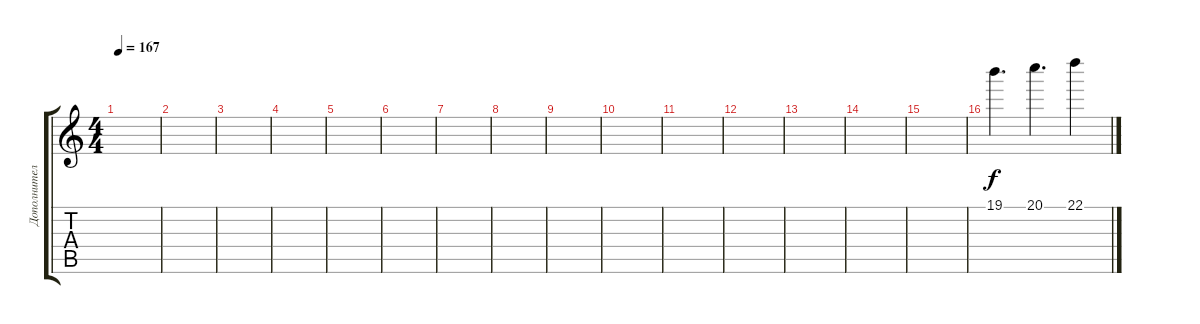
\track ("Дополнительное соло" "Дополнител") {instrument distortionguitar}
\staff {score tabs}
\tuning (E4 B3 G3 D3 A2 E2) {hide}
\ts (4 4)
\tempo 167
\clef g2
\ks c
|
|
|
|
|
|
|
|
|
|
|
|
|
|
|
19.1.4{d} 20.1.4{d} 22.1.4
